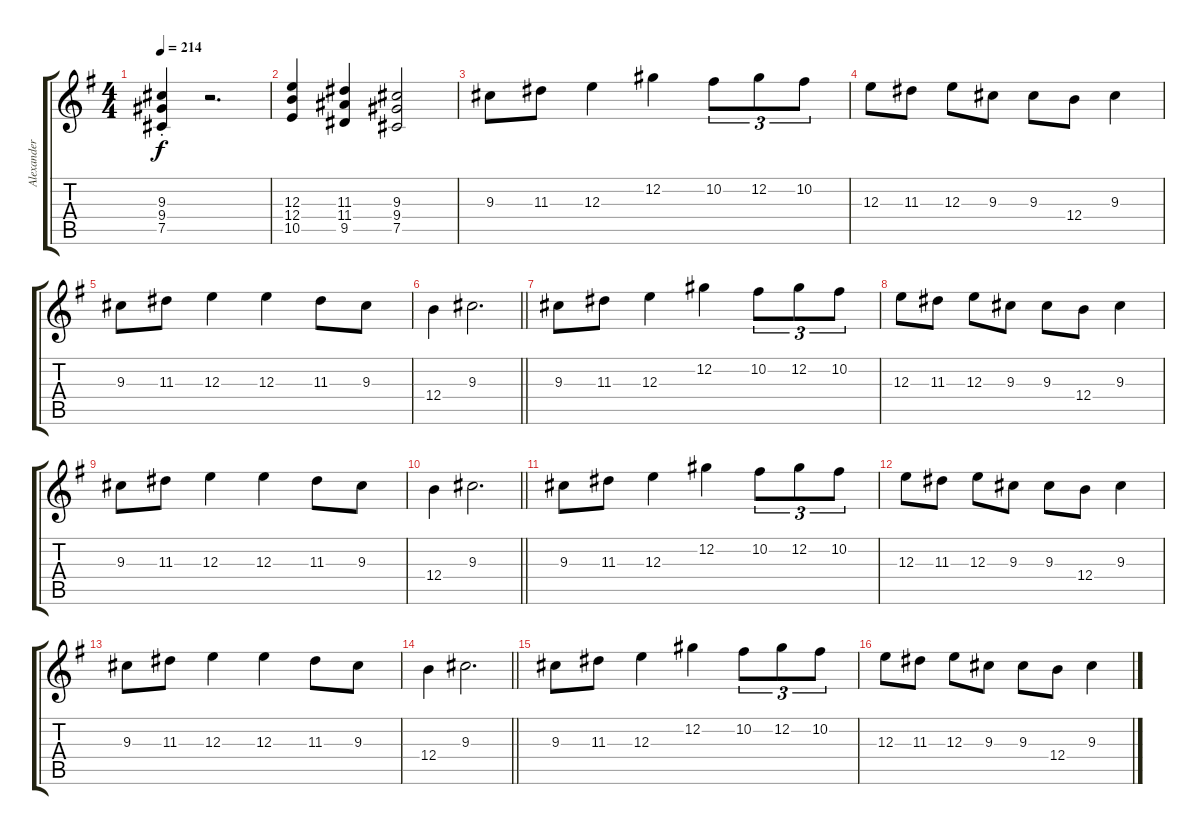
\track ("Alexander Kuoppala" "Alexander ") {instrument distortionguitar}
\staff {score tabs}
\tuning (Db4 Ab3 E3 B2 Gb2 Db2) {hide}
\ts (4 4)
\tempo 214
\clef g2
\ks g
(9.3{st} 9.4{st} 7.5{st}).4{dy f} r.2{d} |
(12.3 12.4 10.5).4 (11.3 11.4 9.5).4 (9.3 9.4 7.5).2 |
9.3.8 11.3.8 12.3.4 12.2.4 10.2.8{tu (3 2)} 12.2.8{tu (3 2)} 10.2.8{tu (3 2)} |
12.3.8 11.3.8 12.3.8 9.3.8 9.3.8 12.4.8 9.3.4 |
9.3.8 11.3.8 12.3.4 12.3.4 11.3.8 9.3.8 |
\barLineRight lightlight
12.4.4 9.3.2{d} |
9.3.8 11.3.8 12.3.4 12.2.4 10.2.8{tu (3 2)} 12.2.8{tu (3 2)} 10.2.8{tu (3 2)} |
12.3.8 11.3.8 12.3.8 9.3.8 9.3.8 12.4.8 9.3.4 |
9.3.8 11.3.8 12.3.4 12.3.4 11.3.8 9.3.8 |
\barLineRight lightlight
12.4.4 9.3.2{d} |
9.3.8{volume 16} 11.3.8 12.3.4 12.2.4 10.2.8{tu (3 2)} 12.2.8{tu (3 2)} 10.2.8{tu (3 2)} |
12.3.8 11.3.8 12.3.8 9.3.8 9.3.8 12.4.8 9.3.4 |
9.3.8 11.3.8 12.3.4 12.3.4 11.3.8 9.3.8 |
\barLineRight lightlight
12.4.4 9.3.2{d} |
9.3.8 11.3.8 12.3.4 12.2.4 10.2.8{tu (3 2)} 12.2.8{tu (3 2)} 10.2.8{tu (3 2)} |
12.3.8 11.3.8 12.3.8 9.3.8 9.3.8 12.4.8 9.3.4
